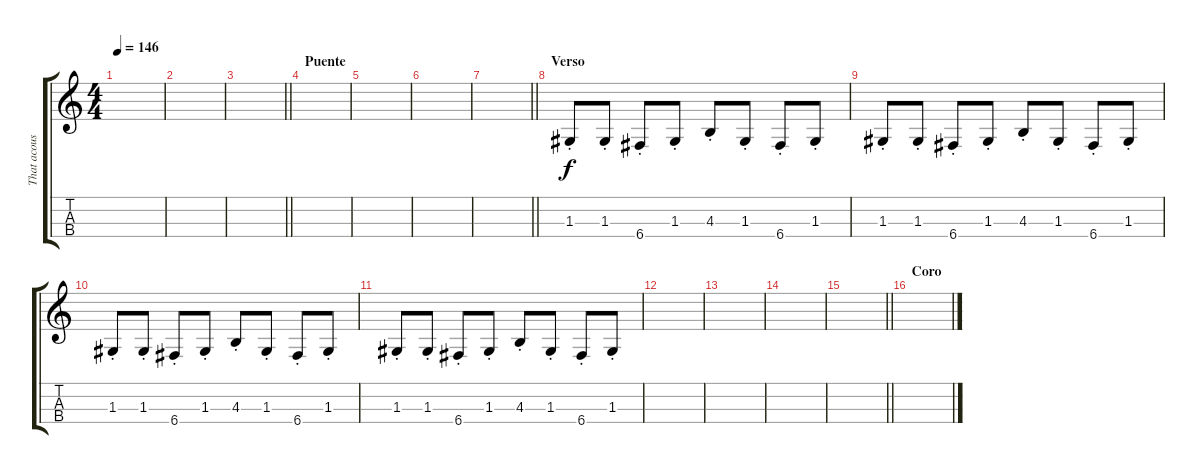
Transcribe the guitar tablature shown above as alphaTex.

\track ("That acoustic bass thing" "That acous") {instrument acousticbass}
\staff {score tabs}
\tuning (A3 D3 G2 C2) {hide}
\ts (4 4)
\tempo 146
\clef g2
\ks c
|
|
\barLineRight lightlight
|
\section ("" "Puente")
|
|
|
\barLineRight lightlight
|
\section ("" "Verso")
1.3{st}.8 1.3{st}.8 6.4{st}.8 1.3{st}.8 4.3{st}.8 1.3{st}.8 6.4{st}.8 1.3{st}.8 |
1.3{st}.8 1.3{st}.8 6.4{st}.8 1.3{st}.8 4.3{st}.8 1.3{st}.8 6.4{st}.8 1.3{st}.8 |
1.3{st}.8 1.3{st}.8 6.4{st}.8 1.3{st}.8 4.3{st}.8 1.3{st}.8 6.4{st}.8 1.3{st}.8 |
1.3{st}.8 1.3{st}.8 6.4{st}.8 1.3{st}.8 4.3{st}.8 1.3{st}.8 6.4{st}.8 1.3{st}.8 |
|
|
|
\barLineRight lightlight
|
\section ("" "Coro")
